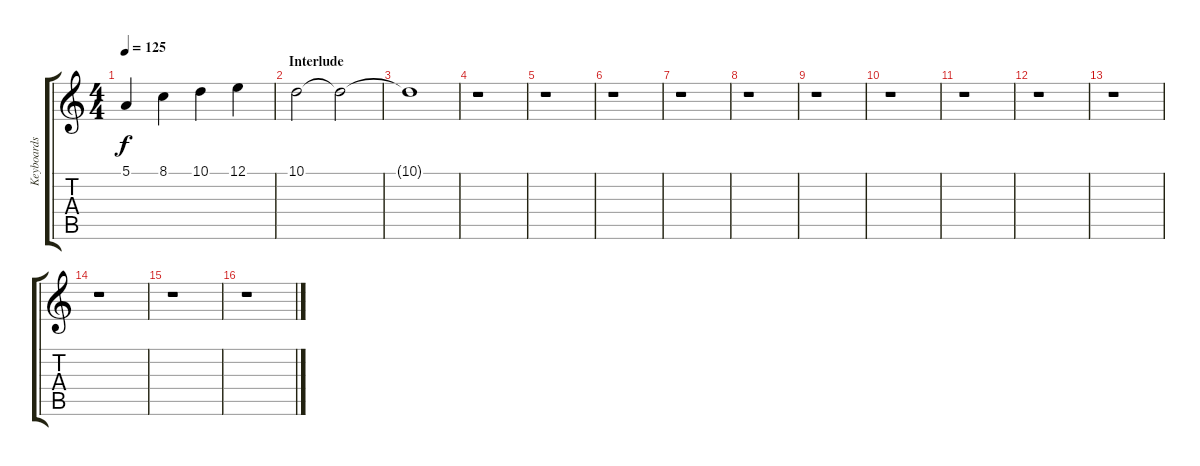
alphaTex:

\track ("Keyboards 2" "Keyboards ") {instrument stringensemble1}
\staff {score tabs}
\tuning (E4 B3 G3 D3 A2 E2) {hide}
\ts (4 4)
\tempo 125
\clef g2
\ks c
5.1.4{dy f} 8.1.4 10.1.4 12.1.4 |
\section ("" "Interlude")
10.1.2 10.1{t}.2{volume 1} |
10.1{t}.1 |
r.1 |
r.1 |
r.1 |
r.1 |
r.1 |
r.1 |
r.1 |
r.1 |
r.1 |
r.1 |
r.1 |
r.1 |
r.1
